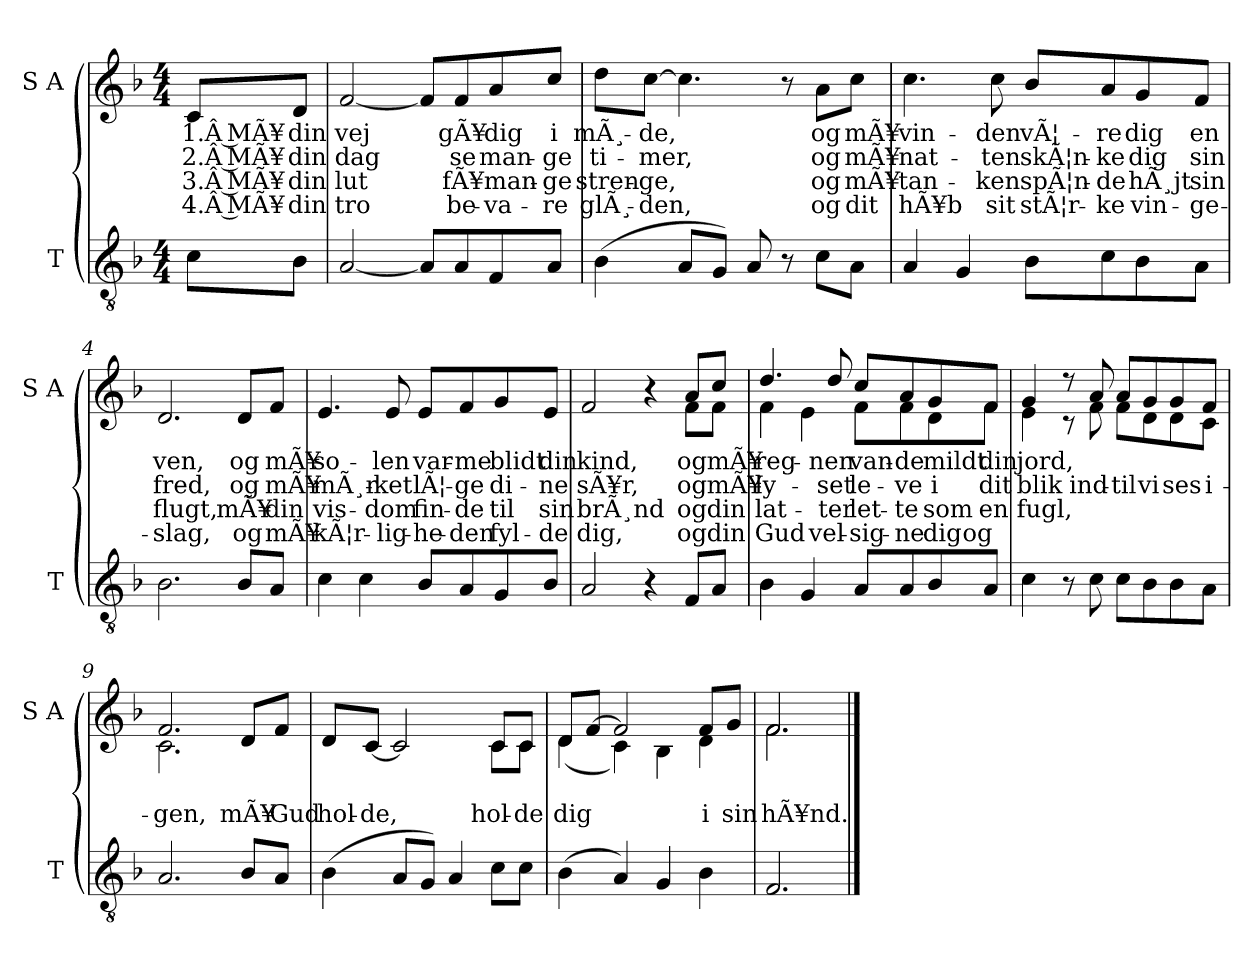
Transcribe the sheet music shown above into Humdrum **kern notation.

**kern	**kern	**text	**text	**text	**text
*part2	*part1	*part1	*part1	*part1	*part1
*staff2	*staff1	*staff1	*staff1	*staff1	*staff1
*I"T	*I"S A	*	*	*	*
*I'T	*I'S A	*	*	*	*
*clefGv2	*clefG2	*	*	*	*
*k[b-]	*k[b-]	*	*	*	*
*M4/4	*M4/4	*	*	*	*
*MM80	*MM80	*	*	*	*
=	=	=	=	=	=
!	!	!LO:LY:b	!LO:LY:b	!LO:LY:b	!LO:LY:b
8c\L	8c/L	1.Â MÃ¥	2.Â MÃ¥	3.Â MÃ¥	4.Â MÃ¥
!	!	!LO:LY:b	!LO:LY:b	!LO:LY:b	!LO:LY:b
8B-\J	8d/J	din	din	din	din
=1	=1	=1	=1	=1	=1
!	!	!LO:LY:b	!LO:LY:b	!LO:LY:b	!LO:LY:b
[2A/	[2f/	vej	dag	lut	tro
8A/L]	8f/L]	.	.	.	.
!	!	!LO:LY:b	!LO:LY:b	!LO:LY:b	!LO:LY:b
8A/	8f/	gÃ¥	se	fÃ¥	be-
!	!	!LO:LY:b	!LO:LY:b	!LO:LY:b	!LO:LY:b
8F/	8a/	dig	man-	man-	-va-
!	!	!LO:LY:b	!LO:LY:b	!LO:LY:b	!LO:LY:b
8A/J	8cc/J	i	-ge	-ge	-re
=2	=2	=2	=2	=2	=2
!	!	!LO:LY:b	!LO:LY:b	!LO:LY:b	!LO:LY:b
(4B-\	8dd\L	mÃ¸-	ti-	stren-	glÃ¸-
!	!	!LO:LY:b	!LO:LY:b	!LO:LY:b	!LO:LY:b
.	[8cc\J	-de,	-mer,	-ge,	-den,
8A/L	4.cc\]	.	.	.	.
8G/J)	.	.	.	.	.
8A/	.	.	.	.	.
8r	8r	.	.	.	.
!	!	!LO:LY:b	!LO:LY:b	!LO:LY:b	!LO:LY:b
8c\L	8a\L	og	og	og	og
!	!	!LO:LY:b	!LO:LY:b	!LO:LY:b	!LO:LY:b
8A\J	8cc\J	mÃ¥	mÃ¥	mÃ¥	dit
=3	=3	=3	=3	=3	=3
!	!	!LO:LY:b	!LO:LY:b	!LO:LY:b	!LO:LY:b
4A/	4.cc\	vin-	nat-	tan-	hÃ¥b
4G/	.	.	.	.	.
!	!	!LO:LY:b	!LO:LY:b	!LO:LY:b	!LO:LY:b
.	8cc\	-den	-ten	-ken	sit
!	!	!LO:LY:b	!LO:LY:b	!LO:LY:b	!LO:LY:b
8B-\L	8b-/L	vÃ¦-	skÃ¦n-	spÃ¦n-	stÃ¦r-
!	!	!LO:LY:b	!LO:LY:b	!LO:LY:b	!LO:LY:b
8c\	8a/	-re	-ke	-de	-ke
!	!	!LO:LY:b	!LO:LY:b	!LO:LY:b	!LO:LY:b
8B-\	8g/	dig	dig	hÃ¸jt	vin-
!	!	!LO:LY:b	!LO:LY:b	!LO:LY:b	!LO:LY:b
8A\J	8f/J	en	sin	sin	-ge-
=4	=4	=4	=4	=4	=4
!	!	!LO:LY:b	!LO:LY:b	!LO:LY:b	!LO:LY:b
2.B-\	2.d/	ven,	fred,	flugt,	-slag,
!	!	!LO:LY:b	!LO:LY:b	!LO:LY:b	!LO:LY:b
8B-/L	8d/L	og	og	mÃ¥	og
!	!	!LO:LY:b	!LO:LY:b	!LO:LY:b	!LO:LY:b
8A/J	8f/J	mÃ¥	mÃ¥	din	mÃ¥
!!LO:LB:g=z
=5	=5	=5	=5	=5	=5
!	!	!LO:LY:b	!LO:LY:b	!LO:LY:b	!LO:LY:b
4c\	4.e/	so-	mÃ¸r-	vis-	kÃ¦r-
4c\	.	.	.	.	.
!	!	!LO:LY:b	!LO:LY:b	!LO:LY:b	!LO:LY:b
.	8e/	-len	-ket	-dom	-lig-
!	!	!LO:LY:b	!LO:LY:b	!LO:LY:b	!LO:LY:b
8B-/L	8e/L	var-	lÃ¦-	fin-	-he-
!	!	!LO:LY:b	!LO:LY:b	!LO:LY:b	!LO:LY:b
8A/	8f/	-me	-ge	-de	-den
!	!	!LO:LY:b	!LO:LY:b	!LO:LY:b	!LO:LY:b
8G/	8g/	blidt	di-	til	fyl-
!	!	!LO:LY:b	!LO:LY:b	!LO:LY:b	!LO:LY:b
8B-/J	8e/J	din	-ne	sin	-de
=6	=6	=6	=6	=6	=6
!	!	!LO:LY:b	!LO:LY:b	!LO:LY:b	!LO:LY:b
*	*^	*	*	*	*
2A/	2f/	2.ryy	kind,	sÃ¥r,	brÃ¸nd	dig,
4r	4r	.	.	.	.	.
!	!	!	!LO:LY:b	!LO:LY:b	!LO:LY:b	!LO:LY:b
8F/L	8a/L	8f\L	og	og	og	og
!	!	!	!LO:LY:b	!LO:LY:b	!LO:LY:b	!LO:LY:b
8A/J	8cc/J	8f\J	mÃ¥	mÃ¥	din	din
=7	=7	=7	=7	=7	=7	=7
!	!	!	!LO:LY:b	!LO:LY:b	!LO:LY:b	!LO:LY:b
4B-\	4.dd/	4f\	reg-	ly-	lat-	Gud
4G/	.	4e\	.	.	.	.
!	!	!	!LO:LY:b	!LO:LY:b	!LO:LY:b	!LO:LY:b
.	8dd/	.	-nen	-set	-ter	vel-
!	!	!	!LO:LY:b	!LO:LY:b	!LO:LY:b	!LO:LY:b
8A/L	8cc/L	8f\L	van-	le-	let-	-sig-
!	!	!	!LO:LY:b	!LO:LY:b	!LO:LY:b	!LO:LY:b
8A/	8a/	8f\	-de	-ve	-te	-ne
!	!	!	!LO:LY:b	!LO:LY:b	!LO:LY:b	!LO:LY:b
8B-/	8g/	8d\	mildt	i	som	dig
!	!	!	!LO:LY:b	!LO:LY:b	!LO:LY:b	!LO:LY:b
8A/J	8f/J	8f\J	din	dit	en	og
=8	=8	=8	=8	=8	=8	=8
!	!	!	!LO:LY:b	!LO:LY:b	!LO:LY:b	!
4c\	4g/	4e\	jord,	blik	fugl,	.
8r	8r	8r	.	.	.	.
!	!	!	!	!LO:LY:b	!	!
8c\	8a/	8f\	.	ind-	.	.
!	!	!	!	!LO:LY:b	!	!
8c\L	8a/L	8f\L	.	-til	.	.
!	!	!	!	!LO:LY:b	!	!
8B-\	8g/	8d\	.	vi	.	.
!	!	!	!	!LO:LY:b	!	!
8B-\	8g/	8d\	.	ses	.	.
!	!	!	!	!LO:LY:b	!	!
8A\J	8f/J	8c\J	.	i-	.	.
!!LO:LB:g=z	!!
=9	=9	=9	=9	=9	=9	=9
!	!	!	!	!LO:LY:b	!	!
2.A/	2.f/	2.c\	.	-gen,	.	.
!	!	!	!	!LO:LY:b	!	!
8B-/L	8d/L	4ryy	.	mÃ¥	.	.
!	!	!	!	!LO:LY:b	!	!
8A/J	8f/J	.	.	Gud	.	.
=10	=10	=10	=10	=10	=10	=10
!	!	!	!	!LO:LY:b	!	!
(4B-\	8d/L	2.ryy	.	hol-	.	.
!	!	!	!	!LO:LY:b	!	!
.	[8c/J	.	.	-de,	.	.
8A/L	2c/]	.	.	.	.	.
8G/J)	.	.	.	.	.	.
4A/	.	.	.	.	.	.
!	!	!	!	!LO:LY:b	!	!
8c\L	8c/L	8c\L	.	hol-	.	.
!	!	!	!	!LO:LY:b	!	!
8c\J	8c/J	8c\J	.	-de	.	.
=11	=11	=11	=11	=11	=11	=11
!	!	!	!	!LO:LY:b	!	!
(4B-\	8d/L	(4d\	.	dig	.	.
.	[8f/J	.	.	.	.	.
4A/)	2f/]	4c\)	.	.	.	.
4G/	.	4B-\	.	.	.	.
!	!	!	!	!LO:LY:b	!	!
4B-\	8f/L	4d\	.	i	.	.
!	!	!	!	!LO:LY:b	!	!
.	8g/J	.	.	sin	.	.
=12	=12	=12	=12	=12	=12	=12
!	!	!	!	!LO:LY:b	!	!
2.F/	2.f/	2.f\	.	hÃ¥nd.	.	.
*	*v	*v	*	*	*	*
==	==	==	==	==	==
*-	*-	*-	*-	*-	*-
